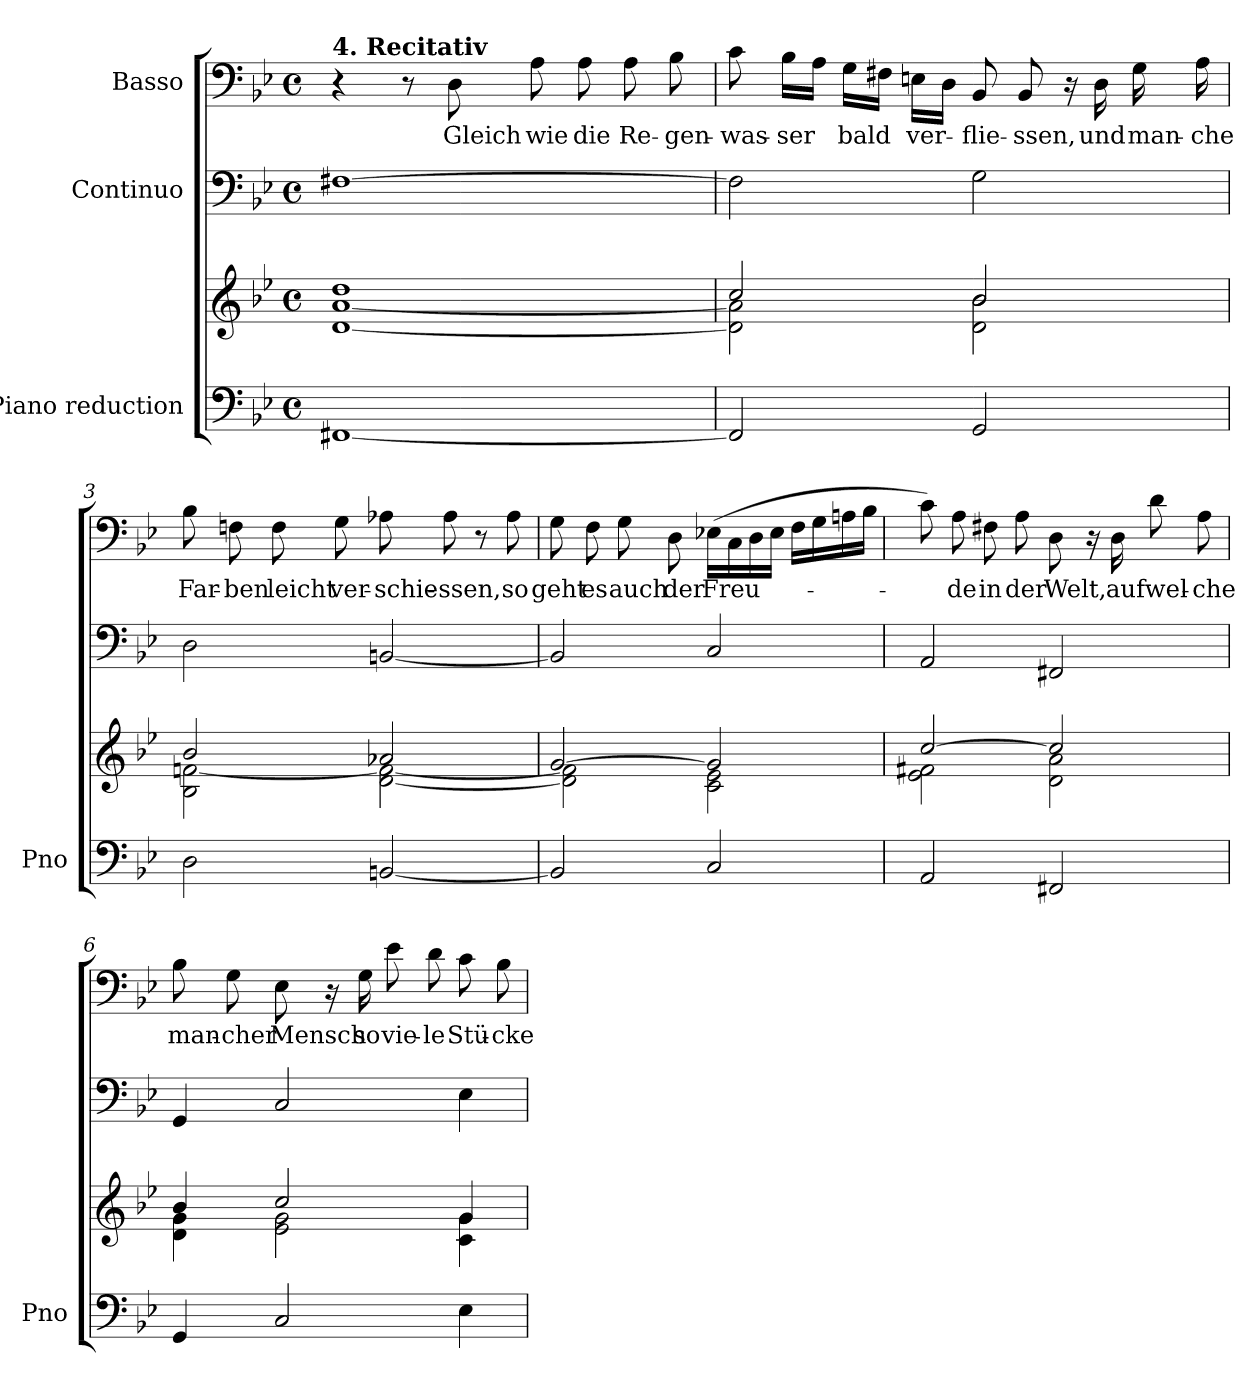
**kern	**kern	**kern	**kern	**text
*part3	*part3	*part2	*part1	*part1
*staff4	*staff3	*staff2	*staff1	*staff1
*I"Piano reduction	*	*I"Continuo	*I"Basso	*
*I'Pno	*	*	*	*
*stria5	*stria5	*	*	*
*clefF4	*clefG2	*clefF4	*clefF4	*
*k[b-e-]	*k[b-e-]	*k[b-e-]	*k[b-e-]	*
*M4/4	*M4/4	*M4/4	*M4/4	*
*met(c)	*met(c)	*met(c)	*met(c)	*
=1	=1	=1	=1	=1
*	*^	*	*	*
!	!	!	!	!LO:TX:a:B:t=4. Recitativ	!
[1FF#X	1dd	[1d [1a	[1F#X	4r	.
.	.	.	.	8r	.
!	!	!	!	!	!LO:LY:b
.	.	.	.	8D\	Gleich
!	!	!	!	!	!LO:LY:b
.	.	.	.	8A\	wie
!	!	!	!	!	!LO:LY:b
.	.	.	.	8A\	die
!	!	!	!	!	!LO:LY:b
.	.	.	.	8A\	Re-
!	!	!	!	!	!LO:LY:b
.	.	.	.	8B-\	-gen-
=2	=2	=2	=2	=2	=2
!	!	!	!	!	!LO:LY:b
2FF#/]	2cc/	2d\] 2a\]	2F#\]	8c\	-was-
!	!	!	!	!	!LO:LY:b
.	.	.	.	16B-\LL	-ser
.	.	.	.	16A\JJ	.
!	!	!	!	!	!LO:LY:b
.	.	.	.	16G\LL	bald
.	.	.	.	16F#X\JJ	.
!	!	!	!	!	!LO:LY:b
.	.	.	.	16En\LL	ver-
.	.	.	.	16D\JJ	.
!	!	!	!	!	!LO:LY:b
2GG/	2b-/	2d\ 2b-\	2G\	8BB-/	-flie-
!	!	!	!	!	!LO:LY:b
.	.	.	.	8BB-/	-ssen,
.	.	.	.	16r	.
!	!	!	!	!	!LO:LY:b
.	.	.	.	16D\	und
!	!	!	!	!	!LO:LY:b
.	.	.	.	16G\	man-
!	!	!	!	!	!LO:LY:b
.	.	.	.	16A\	-che
=3	=3	=3	=3	=3	=3
!	!	!	!	!	!LO:LY:b
2D\	2b-/	2B-\ [2fn\	2D\	8B-\	Far-
!	!	!	!	!	!LO:LY:b
.	.	.	.	8Fn\	-ben
!	!	!	!	!	!LO:LY:b
.	.	.	.	8F\	leicht
!	!	!	!	!	!LO:LY:b
.	.	.	.	8G\	ver-
!	!	!	!	!	!LO:LY:b
[2BBn/	2a-X/	[2d\ 2f\_	[2BBn/	8A-X\	-schie-
!	!	!	!	!	!LO:LY:b
.	.	.	.	8A-\	-ssen,
.	.	.	.	8r	.
!	!	!	!	!	!LO:LY:b
.	.	.	.	8A-\	so
=4	=4	=4	=4	=4	=4
!	!	!	!	!	!LO:LY:b
2BB/]	[2g/	2d\] 2f\]	2BB/]	8G\	geht
!	!	!	!	!	!LO:LY:b
.	.	.	.	8F\	es
!	!	!	!	!	!LO:LY:b
.	.	.	.	8G\	auch
!	!	!	!	!	!LO:LY:b
.	.	.	.	8D\	der
!	!	!	!	!	!LO:LY:b
2C/	2g/]	2c\ 2e-\	2C/	(16E-X\LL	Freu-
.	.	.	.	16C\	.
.	.	.	.	16D\	.
.	.	.	.	16E-\JJ	.
.	.	.	.	16F\LL	.
.	.	.	.	16G\	.
.	.	.	.	16An\	.
.	.	.	.	16B-\JJ	.
!!LO:LB:g=z
=5	=5	=5	=5	=5	=5
2AA/	[2cc/	2e-\ 2f#X\	2AA/	8c\)	.
!	!	!	!	!	!LO:LY:b
.	.	.	.	8A\	-de
!	!	!	!	!	!LO:LY:b
.	.	.	.	8F#X\	in
!	!	!	!	!	!LO:LY:b
.	.	.	.	8A\	der
!	!	!	!	!	!LO:LY:b
2FF#X/	2cc/]	2d\ 2a\	2FF#X/	8D\	Welt,
.	.	.	.	16r	.
!	!	!	!	!	!LO:LY:b
.	.	.	.	16D\	auf
!	!	!	!	!	!LO:LY:b
.	.	.	.	8d\	wel-
!	!	!	!	!	!LO:LY:b
.	.	.	.	8A\	-che
=6	=6	=6	=6	=6	=6
!	!	!	!	!	!LO:LY:b
4GG/	4b-/	4d\ 4g\	4GG/	8B-\	man-
!	!	!	!	!	!LO:LY:b
.	.	.	.	8G\	-cher
!	!	!	!	!	!LO:LY:b
2C/	2cc/	2e-\ 2g\	2C/	8E-\	Mensch
.	.	.	.	16r	.
!	!	!	!	!	!LO:LY:b
.	.	.	.	16G\	so
!	!	!	!	!	!LO:LY:b
.	.	.	.	8e-\	vie-
!	!	!	!	!	!LO:LY:b
.	.	.	.	8d\	-le
!	!	!	!	!	!LO:LY:b
4E-\	4g/	4c\ 4g\	4E-\	8c\	Stü-
!	!	!	!	!	!LO:LY:b
.	.	.	.	8B-\	-cke
*	*v	*v	*	*	*
=	=	=	=	=
*-	*-	*-	*-	*-
